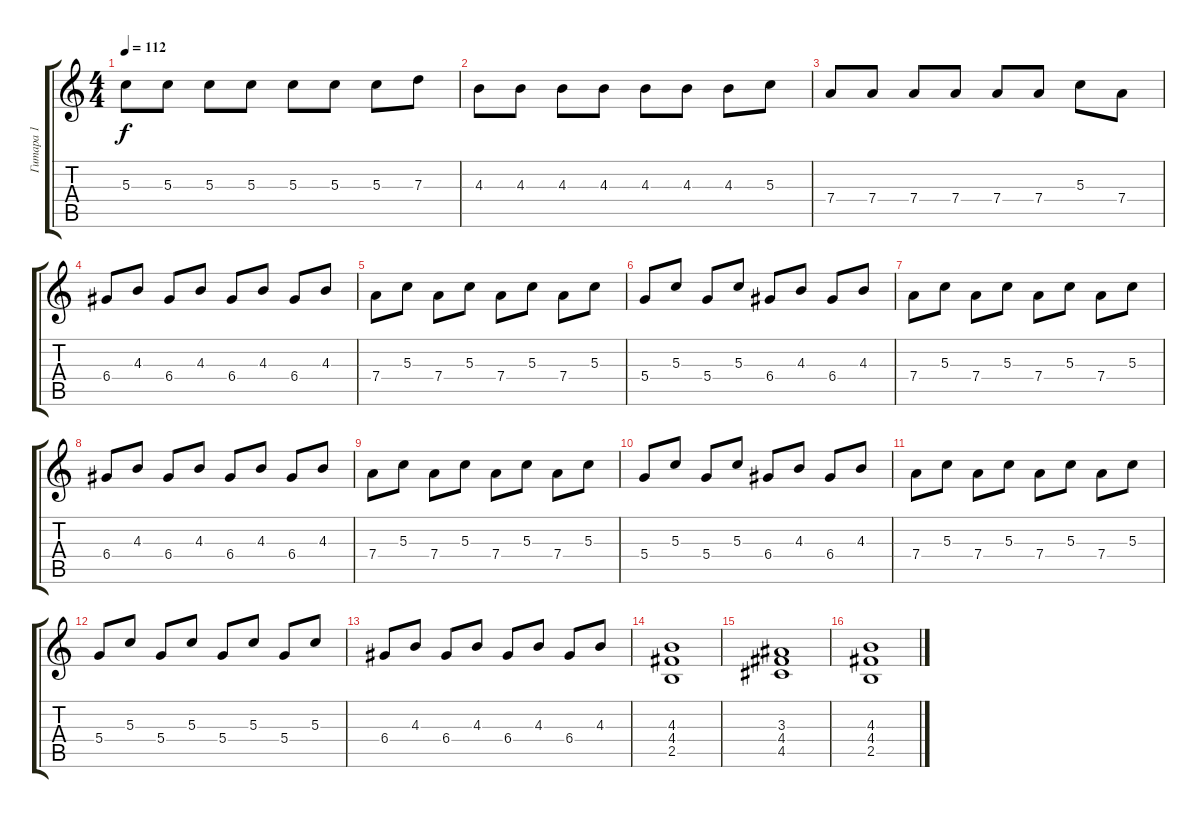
\track ("Гитара 1" "Гитара 1") {instrument overdrivenguitar}
\staff {score tabs}
\tuning (E4 B3 G3 D3 A2 E2) {hide}
\ts (4 4)
\tempo 112
\clef g2
\ks c
5.3.8{dy f} 5.3.8 5.3.8 5.3.8 5.3.8 5.3.8 5.3.8 7.3.8 |
4.3.8 4.3.8 4.3.8 4.3.8 4.3.8 4.3.8 4.3.8 5.3.8 |
7.4.8 7.4.8 7.4.8 7.4.8 7.4.8 7.4.8 5.3.8 7.4.8 |
6.4.8 4.3.8 6.4.8 4.3.8 6.4.8 4.3.8 6.4.8 4.3.8 |
7.4.8 5.3.8 7.4.8 5.3.8 7.4.8 5.3.8 7.4.8 5.3.8 |
5.4.8 5.3.8 5.4.8 5.3.8 6.4.8 4.3.8 6.4.8 4.3.8 |
7.4.8 5.3.8 7.4.8 5.3.8 7.4.8 5.3.8 7.4.8 5.3.8 |
6.4.8 4.3.8 6.4.8 4.3.8 6.4.8 4.3.8 6.4.8 4.3.8 |
7.4.8 5.3.8 7.4.8 5.3.8 7.4.8 5.3.8 7.4.8 5.3.8 |
5.4.8 5.3.8 5.4.8 5.3.8 6.4.8 4.3.8 6.4.8 4.3.8 |
7.4.8 5.3.8 7.4.8 5.3.8 7.4.8 5.3.8 7.4.8 5.3.8 |
5.4.8 5.3.8 5.4.8 5.3.8 5.4.8 5.3.8 5.4.8 5.3.8 |
6.4.8 4.3.8 6.4.8 4.3.8 6.4.8 4.3.8 6.4.8 4.3.8 |
(4.3 4.4 2.5).1 |
(3.3 4.4 4.5).1 |
(4.3 4.4 2.5).1
